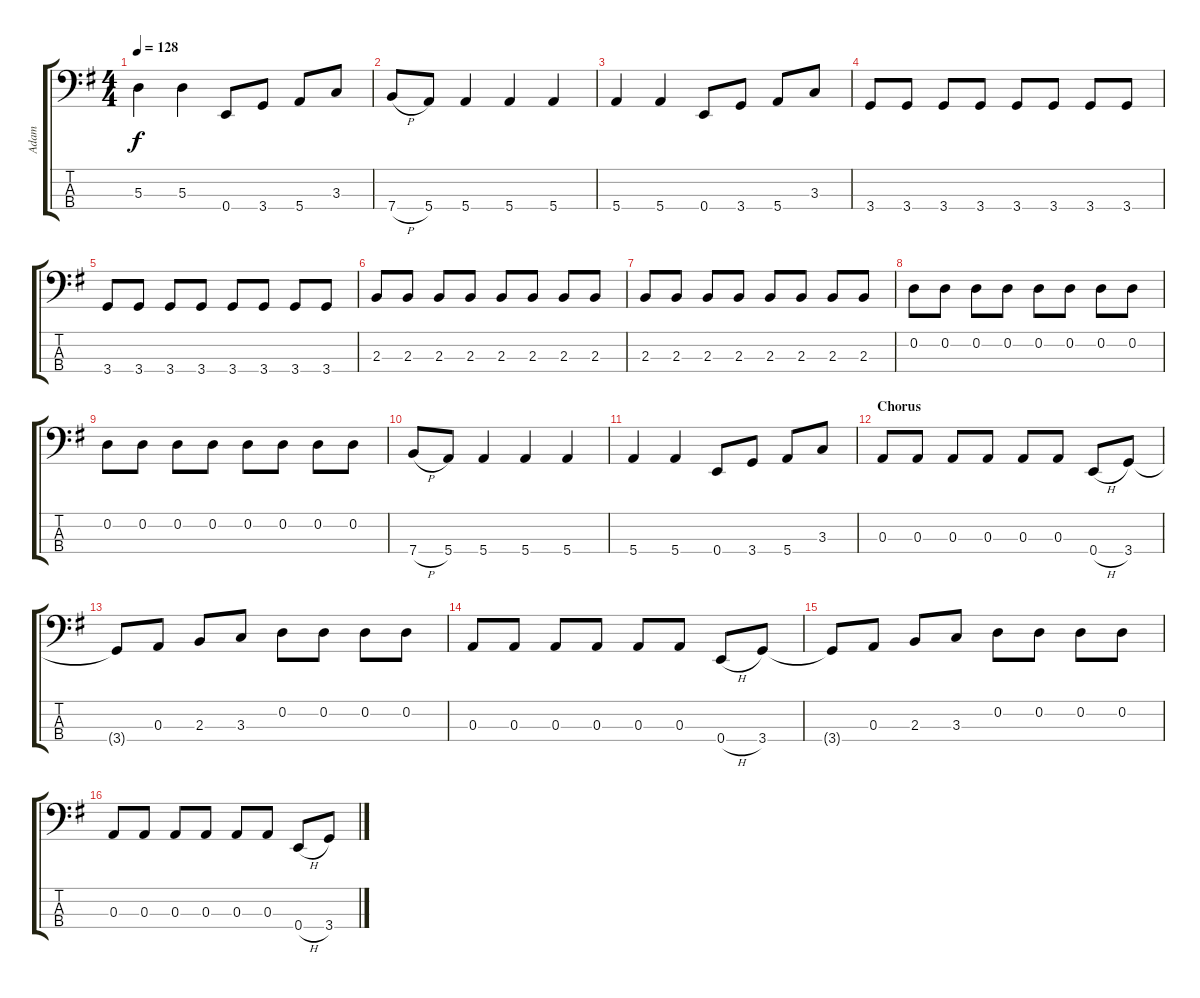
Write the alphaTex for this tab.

\track ("Adam" "Adam") {instrument synthbass2}
\staff {score tabs}
\tuning (G2 D2 A1 E1) {hide}
\ts (4 4)
\tempo 128
\clef f4
\ks g
5.3.4{dy f} 5.3.4 0.4.8 3.4.8 5.4.8 3.3.8 |
7.4{h}.8 5.4.8 5.4.4 5.4.4 5.4.4 |
5.4.4 5.4.4 0.4.8 3.4.8 5.4.8 3.3.8 |
3.4.8 3.4.8 3.4.8 3.4.8 3.4.8 3.4.8 3.4.8 3.4.8 |
3.4.8 3.4.8 3.4.8 3.4.8 3.4.8 3.4.8 3.4.8 3.4.8 |
2.3.8 2.3.8 2.3.8 2.3.8 2.3.8 2.3.8 2.3.8 2.3.8 |
2.3.8 2.3.8 2.3.8 2.3.8 2.3.8 2.3.8 2.3.8 2.3.8 |
0.2.8 0.2.8 0.2.8 0.2.8 0.2.8 0.2.8 0.2.8 0.2.8 |
0.2.8 0.2.8 0.2.8 0.2.8 0.2.8 0.2.8 0.2.8 0.2.8 |
7.4{h}.8 5.4.8 5.4.4 5.4.4 5.4.4 |
5.4.4 5.4.4 0.4.8 3.4.8 5.4.8 3.3.8 |
\section ("" "Chorus")
0.3.8 0.3.8 0.3.8 0.3.8 0.3.8 0.3.8 0.4{h}.8 3.4.8 |
3.4{t}.8 0.3.8 2.3.8 3.3.8 0.2.8 0.2.8 0.2.8 0.2.8 |
0.3.8 0.3.8 0.3.8 0.3.8 0.3.8 0.3.8 0.4{h}.8 3.4.8 |
3.4{t}.8 0.3.8 2.3.8 3.3.8 0.2.8 0.2.8 0.2.8 0.2.8 |
0.3.8 0.3.8 0.3.8 0.3.8 0.3.8 0.3.8 0.4{h}.8 3.4.8
